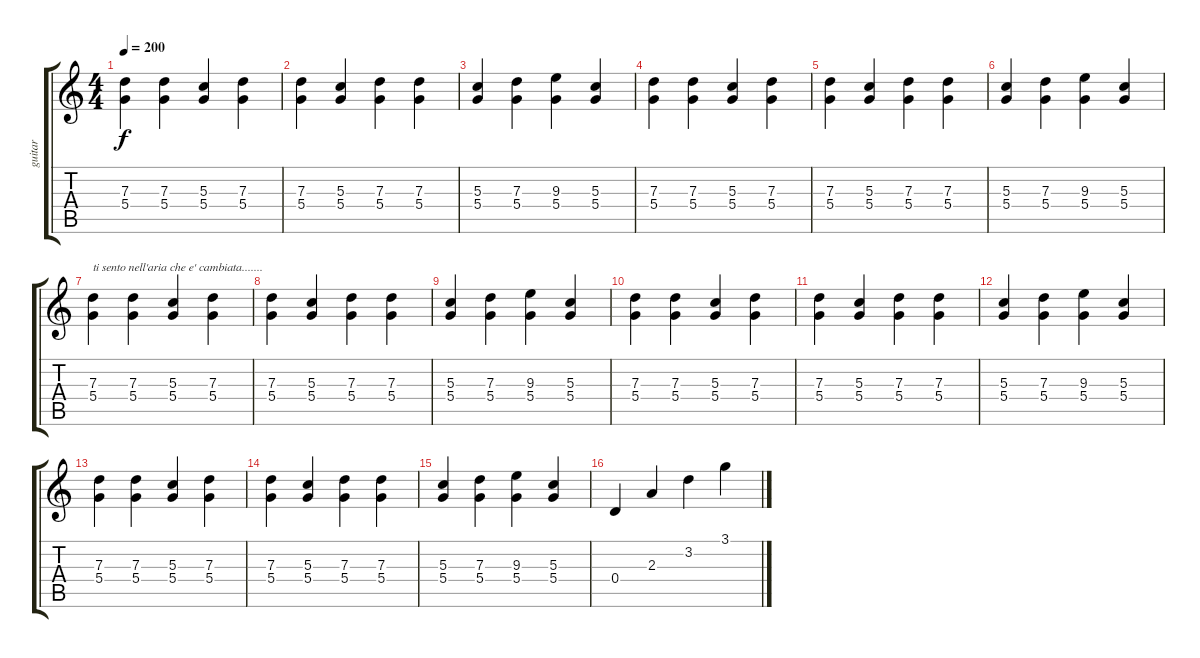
\track ("guitar" "guitar") {instrument electricguitarjazz}
\staff {score tabs}
\tuning (E4 B3 G3 D3 A2 E2) {hide}
\ts (4 4)
\tempo 200
\clef g2
\ks c
(7.3 5.4).4{dy f instrument electricguitarjazz} (7.3 5.4).4 (5.3 5.4).4 (7.3 5.4).4 |
(7.3 5.4).4 (5.3 5.4).4 (7.3 5.4).4 (7.3 5.4).4 |
(5.3 5.4).4 (7.3 5.4).4 (9.3 5.4).4 (5.3 5.4).4 |
(7.3 5.4).4 (7.3 5.4).4 (5.3 5.4).4 (7.3 5.4).4 |
(7.3 5.4).4 (5.3 5.4).4 (7.3 5.4).4 (7.3 5.4).4 |
(5.3 5.4).4 (7.3 5.4).4 (9.3 5.4).4 (5.3 5.4).4 |
(7.3 5.4).4{txt "ti sento nell'aria che e' cambiata......."} (7.3 5.4).4 (5.3 5.4).4 (7.3 5.4).4 |
(7.3 5.4).4 (5.3 5.4).4 (7.3 5.4).4 (7.3 5.4).4 |
(5.3 5.4).4 (7.3 5.4).4 (9.3 5.4).4 (5.3 5.4).4 |
(7.3 5.4).4 (7.3 5.4).4 (5.3 5.4).4 (7.3 5.4).4 |
(7.3 5.4).4 (5.3 5.4).4 (7.3 5.4).4 (7.3 5.4).4 |
(5.3 5.4).4 (7.3 5.4).4 (9.3 5.4).4 (5.3 5.4).4 |
(7.3 5.4).4 (7.3 5.4).4 (5.3 5.4).4 (7.3 5.4).4 |
(7.3 5.4).4 (5.3 5.4).4 (7.3 5.4).4 (7.3 5.4).4 |
(5.3 5.4).4 (7.3 5.4).4 (9.3 5.4).4 (5.3 5.4).4 |
0.4.4 2.3.4 3.2.4 3.1.4
